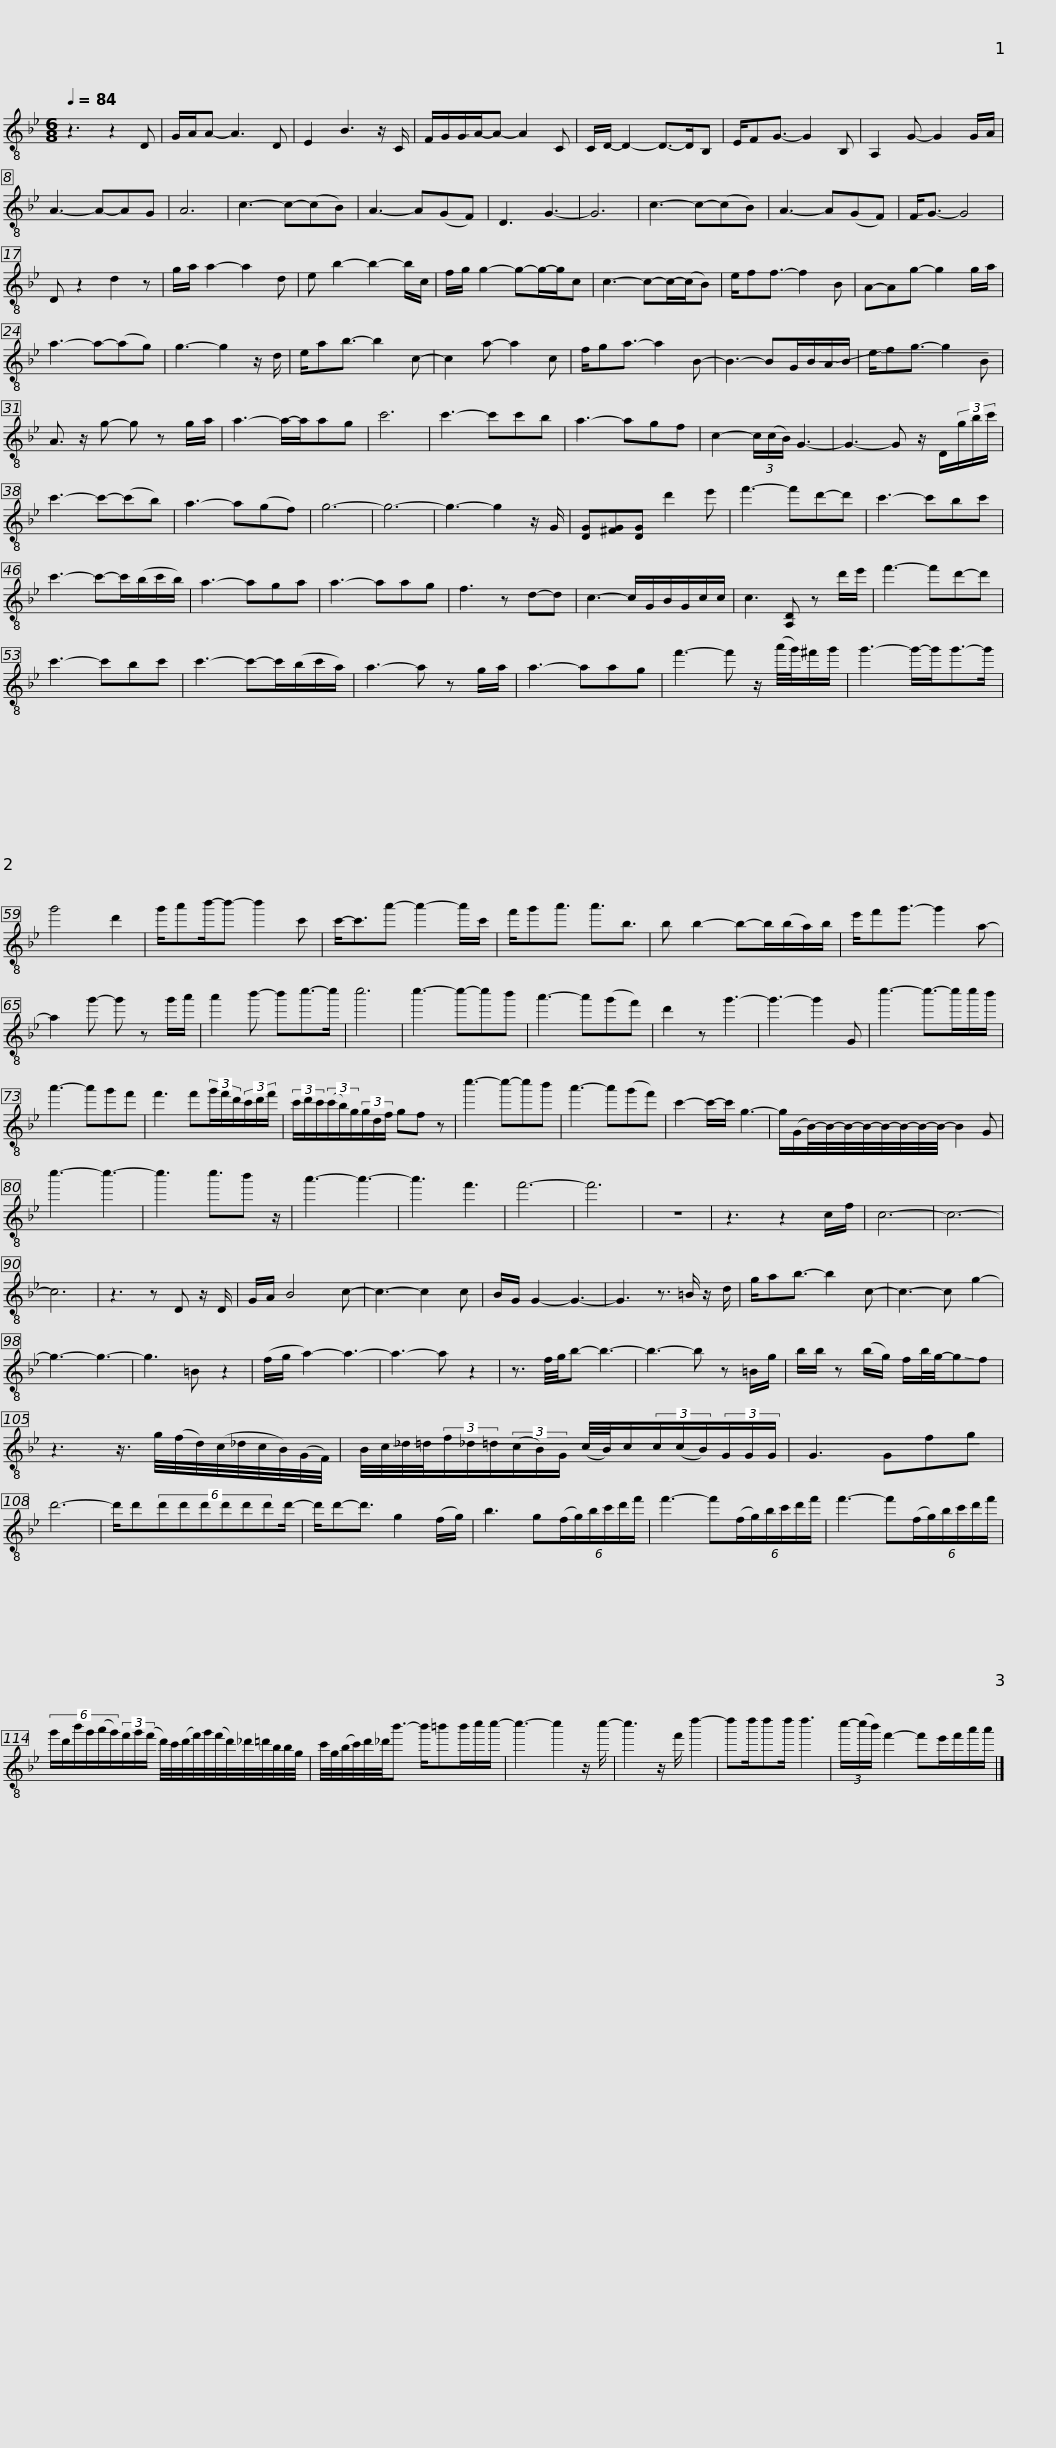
X:1
L:1/8
Q:1/4=84
M:6/8
I:linebreak $
K:Bb
V:1 treble-8
V:1
 z3 z2 D | G/A/A- A3 D | E2 B3 z/ C/ | F/G/!-(!G/!-)!A/-A- A2 C | C/D/- D2- D->DB, | %5
 E/FG3/2- G2 B, | A,2 G- G2 G/A/ |$ A3- A-AG | A6 | c3- c-(cB) | %10
 A3- A(GF) | D3 G3- | G6 | c3- c-(cB) | A3- A(GF) | %15
 !-(!F<!-)!G- G4 | D z2 d2 z |$ g/a/ a2- a2 d | e b2- b2- b/c/ | f/g/ g2- g-g/-g/c | %20
 c3- c-c/-(c/B) | e/ff3/2- f2 B | A-Ag- g2 g/a/ | a3- a-(ag) |$ g3- g2 z/ d/ | %25
 e/ab3/2- b2 c- | c2 a- a2 c | f/ga3/2- a2 B- | B3- BG/!-(!B/!-(!A/!-)!B/ | !-(!e/!-)!fg3/2- g2 B | %30
 A3/2 z/ g- g z g/a/ |$ a3- a/-a/ag | c'6 | c'3- c'c'b | a3- agf | %35
 c2- (3c/(c/B/) G3- | G3- G z/ D/(3g/b/c'/ | c'3- c'-(c'b) | a3- a(gf) |$ g6- | %40
 g6- | g3- g2 z/ G/ | [DG][^FG][DG] d'2 e' | f'3- f'd'-d' | c'3- c'bc' | %45
 c'3- c'-c'/(b/c'/b/) | a3- aga |$ a3- aag | f3 z d-d | c3- c/G/B/G/c/c/ | %50
 c3 [A,D] z d'/e'/ | f'3- f'd'-d' | c'3- c'bc' |$ c'3- c'-c'/(b/c'/a/) | a3- a z g/a/ | %55
 a3- aag | f'3- f' z/ (a'/4g'/4)^f'/g'/ | g'3- g'/-g'<g'-g'/ | g'4 d'2 |$ g'/a'b'/-b'- b'2 c' | %60
 c'-<c'a'- a'2- a'/c'/ | f'/g'a'3/2 a'3/2b3/2 | b b2- b-b/(b/a/)b/ | e'/f'g'3/2- g'2 a- |$ a2 g'- g' z g'/a'/ | %65
 a'2 b'- b'c''->c'' | c''6 | c''3- c''-c''b' | a'3- a'(g'f') | d'2 z g'3- | %70
 g'3- g'2 G |$ c''3- c''->c''c''/b'/ | a'3- a'g'f' | f'3 f'(3g'/f'/d'/(3c'/d'/f'/ | (3c'/d'/c'/(3(c'/b/)g/(3g/d/f/ gf z | %75
 c''3- c''-c''b' |$ a'3- a'(g'f') | c'2- c'/-c'/ g3- | g/(G/B/4-)B/4-B/4-B/4-B/4-B/4-B/4-B/4- B2 G | c''3- c''3- | %80
 c''3 c''3/2b' z/ | a'3- a'3- | a'3 f'3 | f'6- | f'6 |$ %85
 z6 | z3 z2 c/f/ | c6- | c6- | c6 | %90
 z3 z D z/ D/ | G/A/ B4 c- | c3- c2 c | B/G/ G2- G3- | G3 z3/2 =B/ z/ d/ |$ %95
 g/ab3/2- b2 c- | c3- c g2- | g3- g3- | g3 =B z2 | (f/g/ a2-) a3- | %100
 a3- a z2 | z3/2 f/4g/4b- b3- | b3- b z =B/g/ |$ b/b/ z (b/g/) f/b/4g/4-!-(!g!-)!f | z3 z3/4 g/4(f/4d/4)(c/4_d/4c/4B/4)(G/4F/4) | %105
 B/4!-(!c/4!-(!_d/4!-)!=d/4(3f/_d/=d/(3(c/B/)G/ (c/4B/4)c/(3c/(c/B/)(3G/G/G/ |$ G3 Gfg | d'6- | d'/d'(6:4:6d'd'd'd'd'd'd'/- | d'/d'-d'3/2 g2 (f/g/) | %110
 b3 g(6:4:6(f/g/)b/c'/d'/f'/ |$ f'3- f'(6:4:6(f/g/)b/c'/d'/f'/ | f'3- f'(6:4:6(f/g/)b/c'/d'/f'/ |$ (6:4:6g'/d'/b'/g'/(a'/g'/)(3f'/g'/(f'/ d'/4)c'/4(d'/4f'/4)g'/4(f'/4d'/4)_d'/4=d'/4b/4b/4g/4 | c'/4g/4(b/4c'/4)d'/4_d'/4b'3/2- b'/=b'b'/c''/c''/- |$ %115
 c''3- c''2 z/ c''/- | c''3 z/ f'/ d''2- | d''d''/d''d''/ d''3 | (3c''/-(c''/b'/) f'2- f'e'/f'/a'/a'/ |] %119
